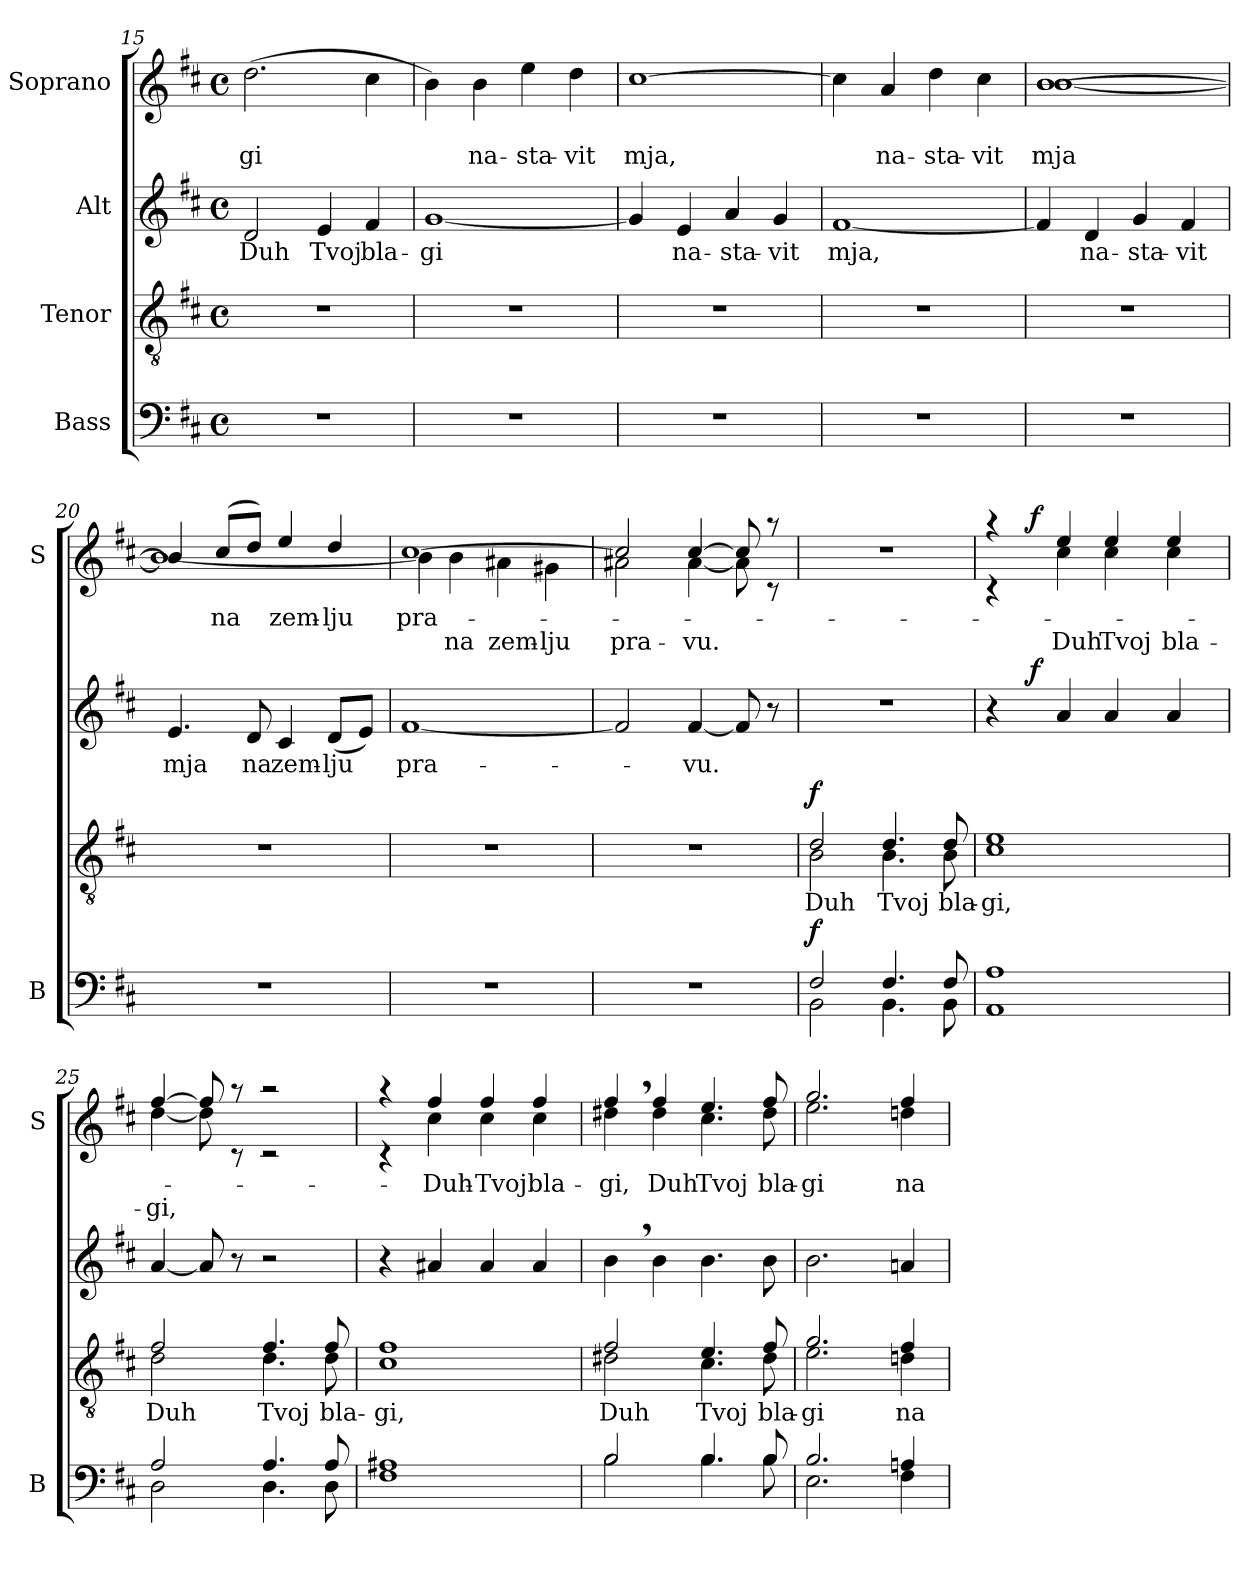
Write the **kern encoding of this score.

**kern	**dynam	**kern	**text	**dynam	**kern	**text	**dynam	**kern	**text	**text	**dynam
*part4	*part4	*part3	*part3	*part3	*part2	*part2	*part2	*part1	*part1	*part1	*part1
*staff4	*staff4	*staff3	*staff3	*staff3	*staff2	*staff2	*staff2	*staff1	*staff1	*staff1	*staff1
*I"Bass	*	*I"Tenor	*	*	*I"Alt	*	*	*I"Soprano	*	*	*
*I'B	*	*	*	*	*	*	*	*I'S	*	*	*
!!LO:LB:g=z
*clefF4	*	*clefGv2	*	*	*clefG2	*	*	*clefG2	*	*	*
*k[f#c#]	*	*k[f#c#]	*	*	*k[f#c#]	*	*	*k[f#c#]	*	*	*
*b:	*	*b:	*	*	*b:	*	*	*b:	*	*	*
*M4/4	*	*M4/4	*	*	*M4/4	*	*	*M4/4	*	*	*
*met(c)	*	*met(c)	*	*	*met(c)	*	*	*met(c)	*	*	*
=15	=15	=15	=15	=15	=15	=15	=15	=15	=15	=15	=15
1r	.	1r	.	.	2d/	Duh	.	(2.dd\	.	gi	.
.	.	.	.	.	4e/	Tvoj	.	.	.	.	.
.	.	.	.	.	4f#/	bla-	.	4cc#\	.	.	.
=16	=16	=16	=16	=16	=16	=16	=16	=16	=16	=16	=16
1r	.	1r	.	.	[1g	-gi	.	4b\)	.	.	.
.	.	.	.	.	.	.	.	4b\	.	na-	.
.	.	.	.	.	.	.	.	4ee\	.	-sta-	.
.	.	.	.	.	.	.	.	4dd\	.	-vit	.
=17	=17	=17	=17	=17	=17	=17	=17	=17	=17	=17	=17
1r	.	1r	.	.	4g/]	.	.	[1cc#	.	mja,	.
.	.	.	.	.	4e/	na-	.	.	.	.	.
.	.	.	.	.	4a/	-sta-	.	.	.	.	.
.	.	.	.	.	4g/	-vit	.	.	.	.	.
=18	=18	=18	=18	=18	=18	=18	=18	=18	=18	=18	=18
1r	.	1r	.	.	[1f#	mja,	.	4cc#\]	.	.	.
.	.	.	.	.	.	.	.	4a/	.	na-	.
.	.	.	.	.	.	.	.	4dd\	.	-sta-	.
.	.	.	.	.	.	.	.	4cc#\	.	-vit	.
=19	=19	=19	=19	=19	=19	=19	=19	=19	=19	=19	=19
*	*	*	*	*	*	*	*	*^	*	*	*
1r	.	1r	.	.	4f#/]	.	.	[>1b	[<1b	.	mja	.
.	.	.	.	.	4d/	na-	.	.	.	.	.	.
.	.	.	.	.	4g/	-sta-	.	.	.	.	.	.
.	.	.	.	.	4f#/	-vit	.	.	.	.	.	.
!!LO:LB:g=z	!!
=20	=20	=20	=20	=20	=20	=20	=20	=20	=20	=20	=20	=20
1r	.	1r	.	.	4.e/	mja	.	4b/]	1b_	.	.	.
.	.	.	.	.	.	.	.	(8cc#/L	.	na	.	.
.	.	.	.	.	8d/	na	.	8dd/J)	.	.	.	.
.	.	.	.	.	4c#/	zem-	.	4ee/	.	zem-	.	.
.	.	.	.	.	(8d/L	-lju	.	4dd/	.	-lju	.	.
.	.	.	.	.	8e/J)	.	.	.	.	.	.	.
=21	=21	=21	=21	=21	=21	=21	=21	=21	=21	=21	=21	=21
1r	.	1r	.	.	[1f#	pra-	.	[>1cc#	4b\]	pra-	.	.
.	.	.	.	.	.	.	.	.	4b\	.	na	.
.	.	.	.	.	.	.	.	.	4a#X\	.	zem-	.
.	.	.	.	.	.	.	.	.	4g#X\	.	-lju	.
=22	=22	=22	=22	=22	=22	=22	=22	=22	=22	=22	=22	=22
1r	.	1r	.	.	2f#/]	.	.	2cc#/]	2a#X\	.	pra-	.
.	.	.	.	.	[4f#/	-vu.	.	[>4cc#/	[<4a#\	.	-vu.	.
.	.	.	.	.	8f#/]	.	.	8cc#/]	8a#\]	.	.	.
.	.	.	.	.	8r	.	.	8raa	8rc	.	.	.
=23	=23	=23	=23	=23	=23	=23	=23	=23	=23	=23	=23	=23
*^	*	*^	*	*	*	*	*	*	*	*	*	*
!	!	!LO:DY:a	!	!	!	!LO:DY:a	!	!	!	!	!	!	!	!
*	*	*	*	*	*	*	*	*	*	*v	*v	*	*	*
2F#/	2BB\	f	2d/	2B\	Duh	f	1r	.	.	1r	.	.	.
4.F#/	4.BB\	.	4.d/	4.B\	Tvoj	.	.	.	.	.	.	.	.
8F#/	8BB\	.	8d/	8B\	bla-	.	.	.	.	.	.	.	.
=24	=24	=24	=24	=24	=24	=24	=24	=24	=24	=24	=24	=24	=24
*	*	*	*	*	*	*	*^	*	*	*^	*	*	*
*	*	*	*	*	*	*	*	*	*	*	*	*^	*	*	*
1A	1AA	.	1e	1c#	-gi,	.	4r	8ryy	.	.	4raa	4rc	8ryy	.	.	.
.	.	.	.	.	.	.	.	32ryy	.	.	.	.	32ryy	.	.	.
!	!	!	!	!	!	!	!	!	!	!LO:DY:a	!	!	!	!	!	!LO:DY:a
.	.	.	.	.	.	.	.	2ryy	.	f	.	.	2ryy	.	.	f
.	.	.	.	.	.	.	4a/	.	.	.	4ee/	4cc#\	.	.	Duh	.
.	.	.	.	.	.	.	4a/	.	.	.	4ee/	4cc#\	.	.	Tvoj	.
.	.	.	.	.	.	.	.	4ryy	.	.	.	.	4ryy	.	.	.
.	.	.	.	.	.	.	4a/	.	.	.	4ee/	4cc#\	.	.	bla-	.
.	.	.	.	.	.	.	.	16.ryy	.	.	.	.	16.ryy	.	.	.
*	*	*	*	*	*	*	*v	*v	*	*	*	*	*	*	*	*
*	*	*	*	*	*	*	*	*	*	*	*v	*v	*	*	*
!!LO:PB:g=z
=25	=25	=25	=25	=25	=25	=25	=25	=25	=25	=25	=25	=25	=25	=25
2A/	2D\	.	2f#/	2d\	Duh	.	[4a/	.	.	[>4ff#/	[<4dd\	.	-gi,	.
.	.	.	.	.	.	.	8a/]	.	.	8ff#/]	8dd\]	.	.	.
.	.	.	.	.	.	.	8r	.	.	8raa	8rc	.	.	.
4.A/	4.D\	.	4.f#/	4.d\	Tvoj	.	2r	.	.	2raa	2rc	.	.	.
8A/	8D\	.	8f#/	8d\	bla-	.	.	.	.	.	.	.	.	.
=26	=26	=26	=26	=26	=26	=26	=26	=26	=26	=26	=26	=26	=26	=26
1A#X	1F#	.	1f#	1c#	-gi,	.	4r	.	.	4raa	4rc	.	.	.
.	.	.	.	.	.	.	4a#X/	.	.	4ff#/	4cc#\	-Duh-	.	.
.	.	.	.	.	.	.	4a#/	.	.	4ff#/	4cc#\	-Tvoj	.	.
.	.	.	.	.	.	.	4a#/	.	.	4ff#/	4cc#\	bla-	.	.
=27	=27	=27	=27	=27	=27	=27	=27	=27	=27	=27	=27	=27	=27	=27
2B/	2B\	.	2f#/	2d#X\	Duh	.	4b,>\	.	.	4ff#,>/	4dd#X\	-gi,	.	.
.	.	.	.	.	.	.	4b\	.	.	4ff#/	4dd#\	Duh	.	.
4.B/	4.B\	.	4.e/	4.c#\	Tvoj	.	4.b\	.	.	4.ee/	4.cc#\	Tvoj	.	.
8B/	8B\	.	8f#/	8d#\	bla-	.	8b\	.	.	8ff#/	8dd#\	bla-	.	.
=28	=28	=28	=28	=28	=28	=28	=28	=28	=28	=28	=28	=28	=28	=28
2.B/	2.E\	.	2.g/	2.e\	-gi	.	2.b\	.	.	2.gg/	2.ee\	-gi	.	.
4An/	4F#\	.	4f#/	4dn\	na-	.	4an/	.	.	4ff#/	4ddn\	na-	.	.
*v	*v	*	*	*	*	*	*	*	*	*v	*v	*	*	*
*	*	*v	*v	*	*	*	*	*	*	*	*	*
=	=	=	=	=	=	=	=	=	=	=	=
*-	*-	*-	*-	*-	*-	*-	*-	*-	*-	*-	*-
